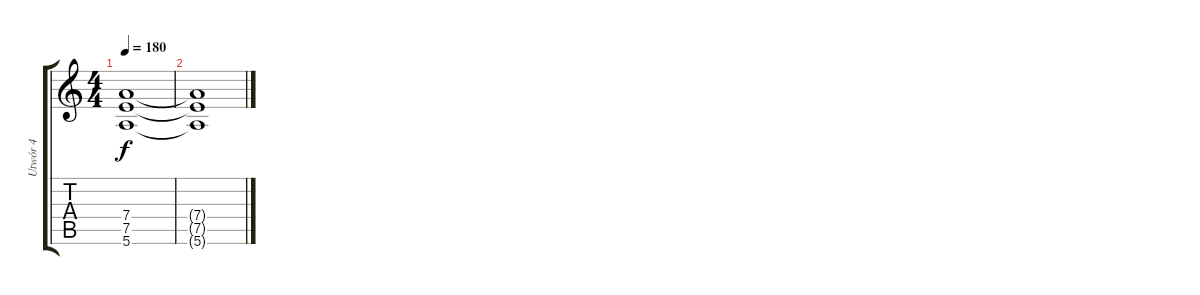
\track ("Utwór 4" "Utwór 4") {instrument overdrivenguitar}
\staff {score tabs}
\tuning (E4 B3 G3 D3 A2 E2) {hide}
\ts (4 4)
\tempo 180
\clef g2
\ks c
(7.4 7.5 5.6).1{dy f} |
(7.4{t} 7.5{t} 5.6{t}).1
